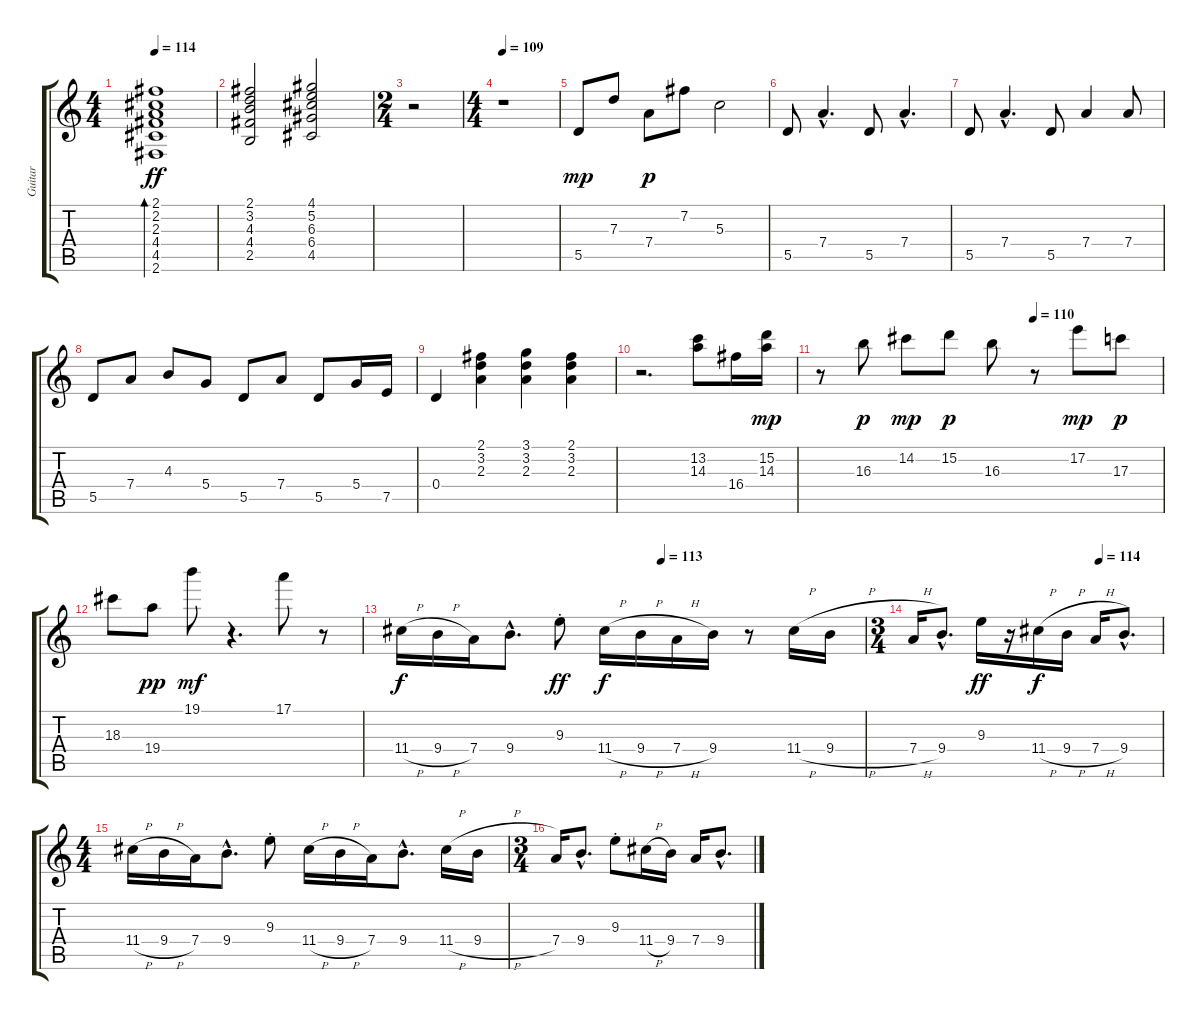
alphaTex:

\track ("Guitar" "Guitar") {instrument overdrivenguitar}
\staff {score tabs}
\tuning (E4 B3 G3 D3 A2 E2) {hide}
\ts (4 4)
\tempo 114
\clef g2
\ks c
(2.1 2.2 2.3 4.4 4.5 2.6).1{bd 240 dy ff} |
(2.1 3.2 4.3 4.4 2.5).2 (4.1 5.2 6.3 6.4 4.5).2 |
\ts (2 4)
r.2 |
\ts (4 4)
\tempo 109
r.1 |
5.5.8{dy mp balance 10} 7.3.8 7.4.8{dy p} 7.2.8 5.3.2 |
5.5.8 7.4{hac}.4{d} 5.5.8 7.4{hac}.4{d} |
5.5.8 7.4{hac}.4{d} 5.5.8 7.4.4 7.4.8 |
5.5.8 7.4.8 4.3.8 5.4.8 5.5.8 7.4.8 5.5.8 5.4.16 7.5.16 |
0.4.4 (2.1 3.2 2.3).4 (3.1 3.2 2.3).4 (2.1 3.2 2.3).4 |
r.2{d} (13.2 14.3).8{balance 8} 16.4.16 (15.2 14.3).16{dy mp} |
\tempo (110 0.625)
r.8 16.3.8{dy p balance 10} 14.2.8{dy mp} 15.2.8{dy p} 16.3.8 r.8 17.2.8{dy mp} 17.3.8{dy p} |
18.3.8 19.4.8{dy pp} 19.1.8{dy mf balance 7} r.4{d} 17.1.8{balance 10} r.8 |
\tempo (113 0.5625)
11.4{h}.16{dy f balance 12 instrument electricguitarjazz} 9.4{h}.16 7.4.16 9.4{hac}.8{d} 9.3{st}.8{dy ff} 11.4{h}.16{dy f} 9.4{h}.16 7.4{h}.16 9.4.16 r.8 11.4{h}.16 9.4{h}.16 |
\ts (3 4)
\tempo (114 0.75)
7.4{h}.16 9.4{hac}.8{d} 9.3.16{dy ff} r.16 11.4{h}.16{dy f} 9.4{h}.16 7.4{h}.16 9.4{hac}.8{d} |
\ts (4 4)
11.4{h}.16 9.4{h}.16 7.4.16 9.4{hac}.8{d} 9.3{st}.8 11.4{h}.16 9.4{h}.16 7.4.16 9.4{hac}.8{d} 11.4{h}.16 9.4{h}.16 |
\ts (3 4)
7.4.16 9.4{hac}.8{d} 9.3{st}.8 11.4{h}.16 9.4.16 7.4.16 9.4{hac}.8{d}
